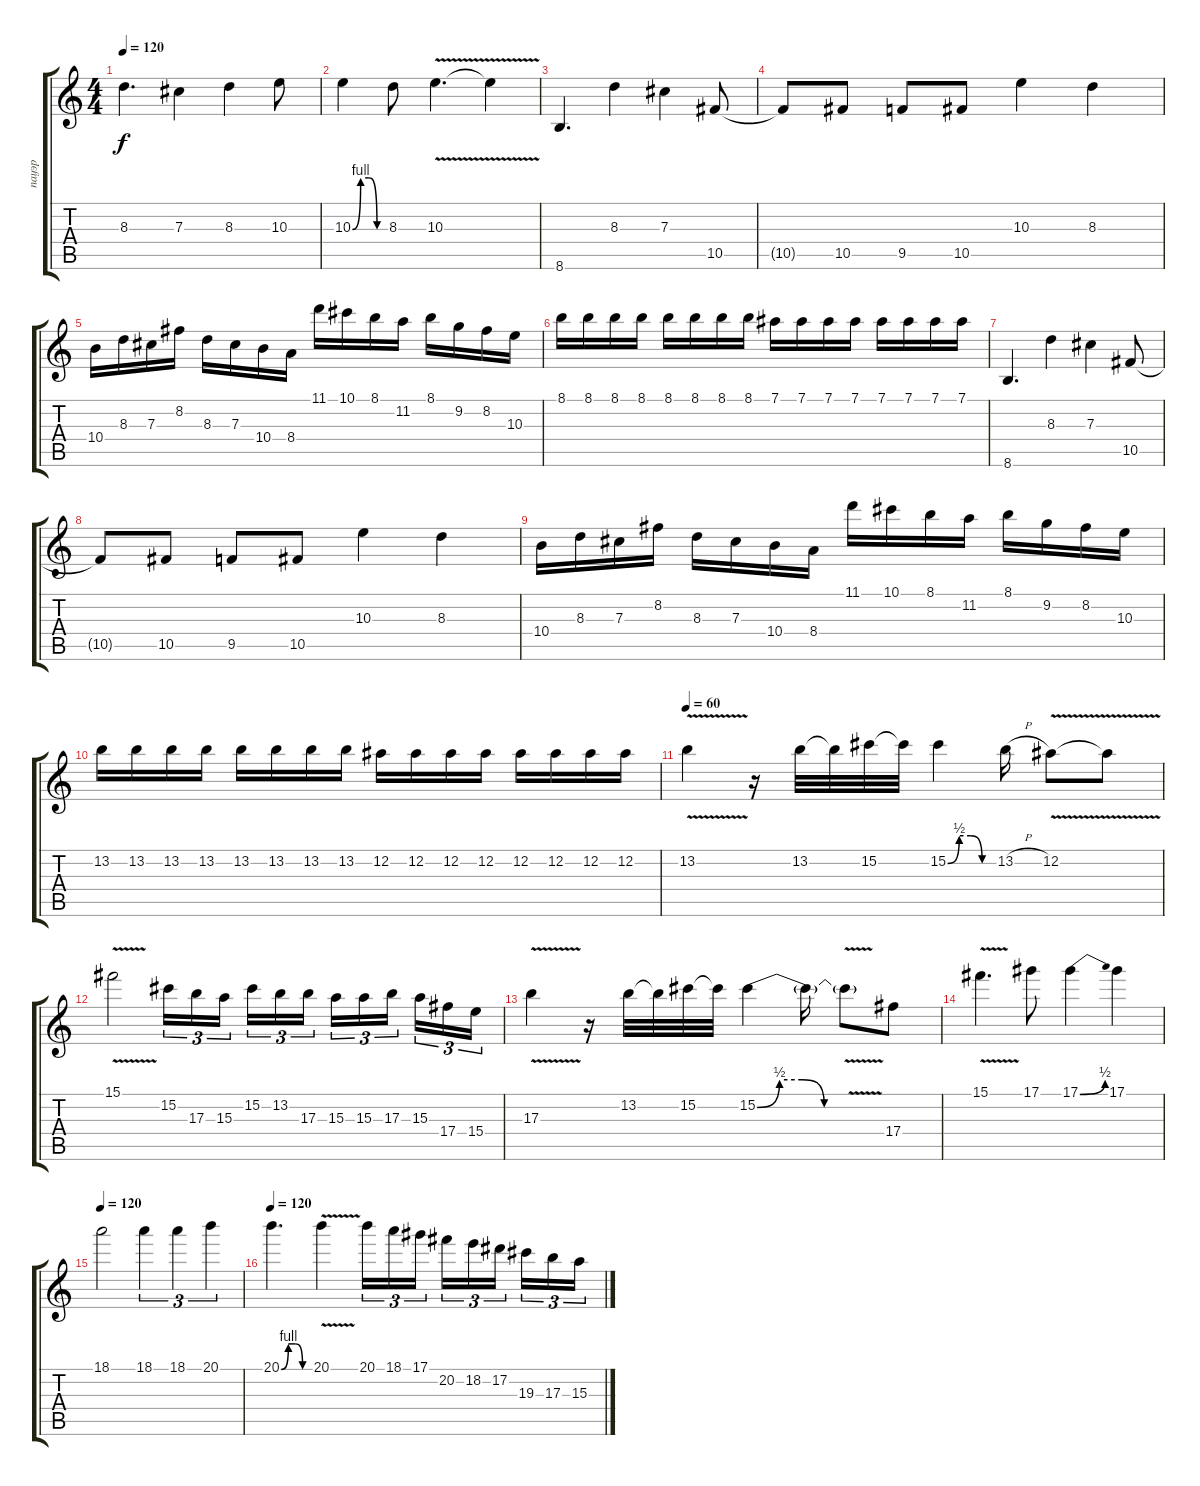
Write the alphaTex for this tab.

\track ("пауэр" "пауэр") {instrument distortionguitar}
\staff {score tabs}
\tuning (Eb4 Bb3 Gb3 Db3 Ab2 Eb2) {hide}
\ts (4 4)
\tempo 120
\clef g2
\ks c
8.3.4{d dy f} 7.3.4 8.3.4 10.3.8 |
10.3{be (custom 0 0 15 4 30 4 45 0 60 0)}.4 8.3.8 10.3{v}.4{d} 10.3{t}.4 |
8.6.4{d} 8.3.4 7.3.4 10.5.8 |
10.5{t}.8 10.5.8 9.5.8 10.5.8 10.3.4 8.3.4 |
10.4.16 8.3.16 7.3.16 8.2.16 8.3.16 7.3.16 10.4.16 8.4.16 11.1.16 10.1.16 8.1.16 11.2.16 8.1.16 9.2.16 8.2.16 10.3.16 |
8.1.16 8.1.16 8.1.16 8.1.16 8.1.16 8.1.16 8.1.16 8.1.16 7.1.16 7.1.16 7.1.16 7.1.16 7.1.16 7.1.16 7.1.16 7.1.16 |
8.6.4{d} 8.3.4 7.3.4 10.5.8 |
10.5{t}.8 10.5.8 9.5.8 10.5.8 10.3.4 8.3.4 |
10.4.16 8.3.16 7.3.16 8.2.16 8.3.16 7.3.16 10.4.16 8.4.16 11.1.16 10.1.16 8.1.16 11.2.16 8.1.16 9.2.16 8.2.16 10.3.16 |
13.2.16 13.2.16 13.2.16 13.2.16 13.2.16 13.2.16 13.2.16 13.2.16 12.2.16 12.2.16 12.2.16 12.2.16 12.2.16 12.2.16 12.2.16 12.2.16 |
\tempo 60
13.2{v}.4 r.16 13.2.32 13.2{t}.32 15.2.32 15.2{t}.32 15.2{be (custom 0 0 15 2 30 2 45 0 60 0)}.4 13.2{h}.16 12.2{v}.8 12.2{t}.8 |
15.1{v}.2 15.2.16{tu (3 2)} 17.3.16{tu (3 2)} 15.3.16{tu (3 2) beam splitsecondary} 15.2.16{tu (3 2)} 13.2.16{tu (3 2)} 17.3.16{tu (3 2)} 15.3.16{tu (3 2)} 15.3.16{tu (3 2)} 17.3.16{tu (3 2) beam splitsecondary} 15.3.16{tu (3 2)} 17.4.16{tu (3 2)} 15.4.16{tu (3 2)} |
17.3{v}.4 r.16 13.2.32 13.2{t}.32 15.2.32 15.2{t}.32 15.2{be (custom 0 0 15 2 30 2 45 0 60 0)}.4 15.2{t}.16 15.2{v t}.8 17.4.8 |
15.1{v}.4{d} 17.1.8 17.1{be (bend 0 0 60 2)}.4 17.1.4 |
\tempo 120
18.1.2 18.1.4{tu (3 2)} 18.1.4{tu (3 2)} 20.1.4{tu (3 2)} |
\tempo 120
20.1{be (custom 0 0 15 4 30 4 45 0 60 0)}.4{d} 20.1{v}.4 20.1.16{tu (3 2)} 18.1.16{tu (3 2)} 17.1.16{tu (3 2)} 20.2.16{tu (3 2)} 18.2.16{tu (3 2)} 17.2.16{tu (3 2) beam splitsecondary} 19.3.16{tu (3 2)} 17.3.16{tu (3 2)} 15.3.16{tu (3 2)}
